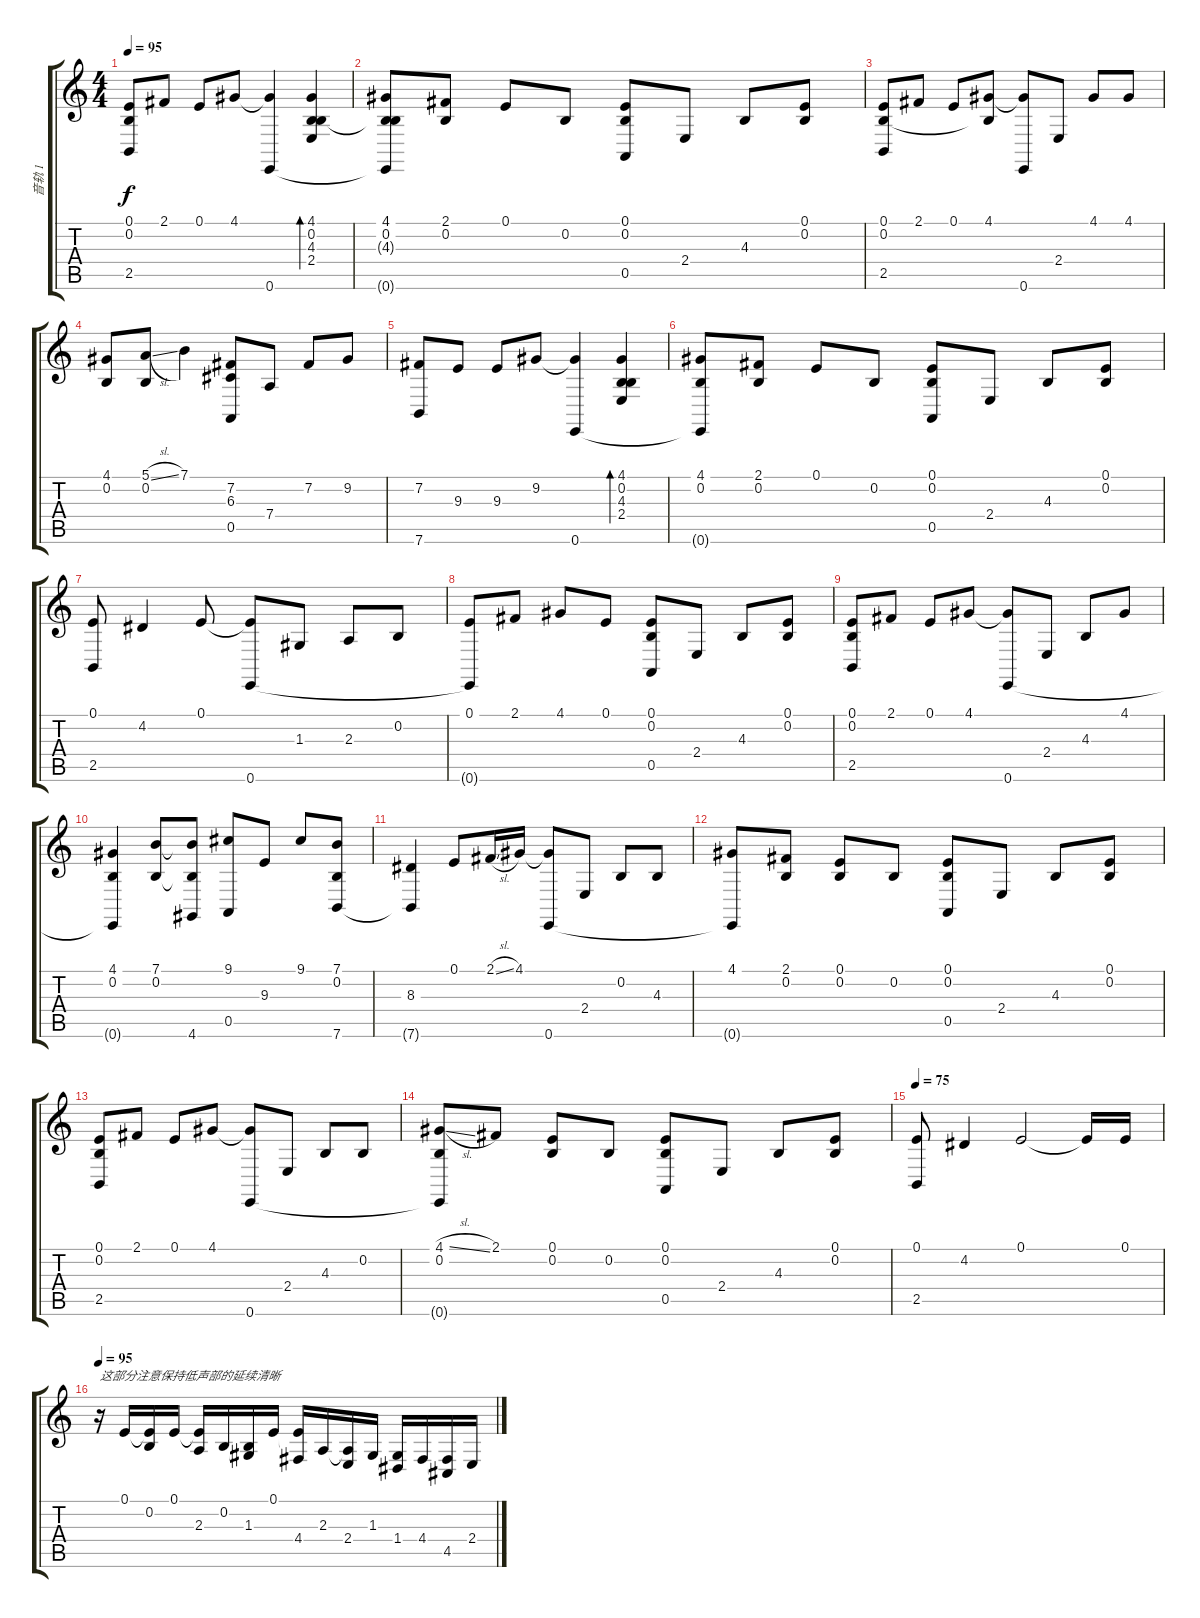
\track ("音轨 1" "音轨 1") {instrument acousticgrandpiano}
\staff {score tabs}
\tuning (E4 B3 G3 D3 A2 E2) {hide}
\ts (4 4)
\tempo 95
\clef g2
\ks c
(0.1 0.2 2.5).8{dy f} 2.1.8 0.1.8 4.1.8 (4.1{t} 0.6).4 (4.1 0.2 4.3 2.4).4{bd 120} |
(4.1 0.2 4.3{t} 0.6{t}).8 (2.1 0.2).8 0.1.8 0.2.8 (0.1 0.2 0.5).8 2.4.8 4.3.8 (0.1 0.2).8 |
(0.1 0.2 2.5).8 2.1.8 0.1.8 (4.1 0.2{t}).8 (4.1{t} 0.6).8 2.4.8 4.1.8 4.1.8 |
(4.1 0.2).8 (5.1{sl} 0.2).8 7.1.4 (7.2 6.3 0.5).8 7.4.8 7.2.8 9.2.8 |
(7.2 7.6).8 9.3.8 9.3.8 9.2.8 (9.2{t} 0.6).4 (4.1 0.2 4.3 2.4).4{bd 120} |
(4.1 0.2 0.6{t}).8 (2.1 0.2).8 0.1.8 0.2.8 (0.1 0.2 0.5).8 2.4.8 4.3.8 (0.1 0.2).8 |
(0.1 2.5).8 4.2.4 0.1.8 (0.1{t} 0.6).8 1.3.8 2.3.8 0.2.8 |
(0.1 0.6{t}).8 2.1.8 4.1.8 0.1.8 (0.1 0.2 0.5).8 2.4.8 4.3.8 (0.1 0.2).8 |
(0.1 0.2 2.5).8 2.1.8 0.1.8 4.1.8 (4.1{t} 0.6).8 2.4.8 4.3.8 4.1.8 |
(4.1 0.2 0.6{t}).4 (7.1 0.2).8 (7.1{t} 0.2{t} 4.6).8 (9.1 0.5).8 9.3.8 9.1.8 (7.1 0.2 7.6).8 |
(8.3 7.6{t}).4 0.1.8 2.1{sl}.16 4.1.16 (4.1{t} 0.6).8 2.4.8 0.2.8 4.3.8 |
(4.1 0.6{t}).8 (2.1 0.2).8 (0.1 0.2).8 0.2.8 (0.1 0.2 0.5).8 2.4.8 4.3.8 (0.1 0.2).8 |
(0.1 0.2 2.5).8 2.1.8 0.1.8 4.1.8 (4.1{t} 0.6).8 2.4.8 4.3.8 0.2.8 |
(4.1{sl} 0.2 0.6{t}).8 2.1.8 (0.1 0.2).8 0.2.8 (0.1 0.2 0.5).8 2.4.8 4.3.8 (0.1 0.2).8 |
\tempo 75
(0.1 2.5).8 4.2.4 0.1.2 0.1{t}.16 0.1.16 |
\tempo 95
r.16{txt "这部分注意保持低声部的延续清晰"} 0.1.16 (0.1{t} 0.2).16 0.1.16 (0.1{t} 2.3).16 0.2.16 (0.2{t} 1.3).16 0.1.16 (0.1{t} 4.4).16 2.3.16 (2.3{t} 2.4).16 1.3.16 (1.3{t} 1.4).16 4.4.16 (4.4{t} 4.5).16 2.4.16
